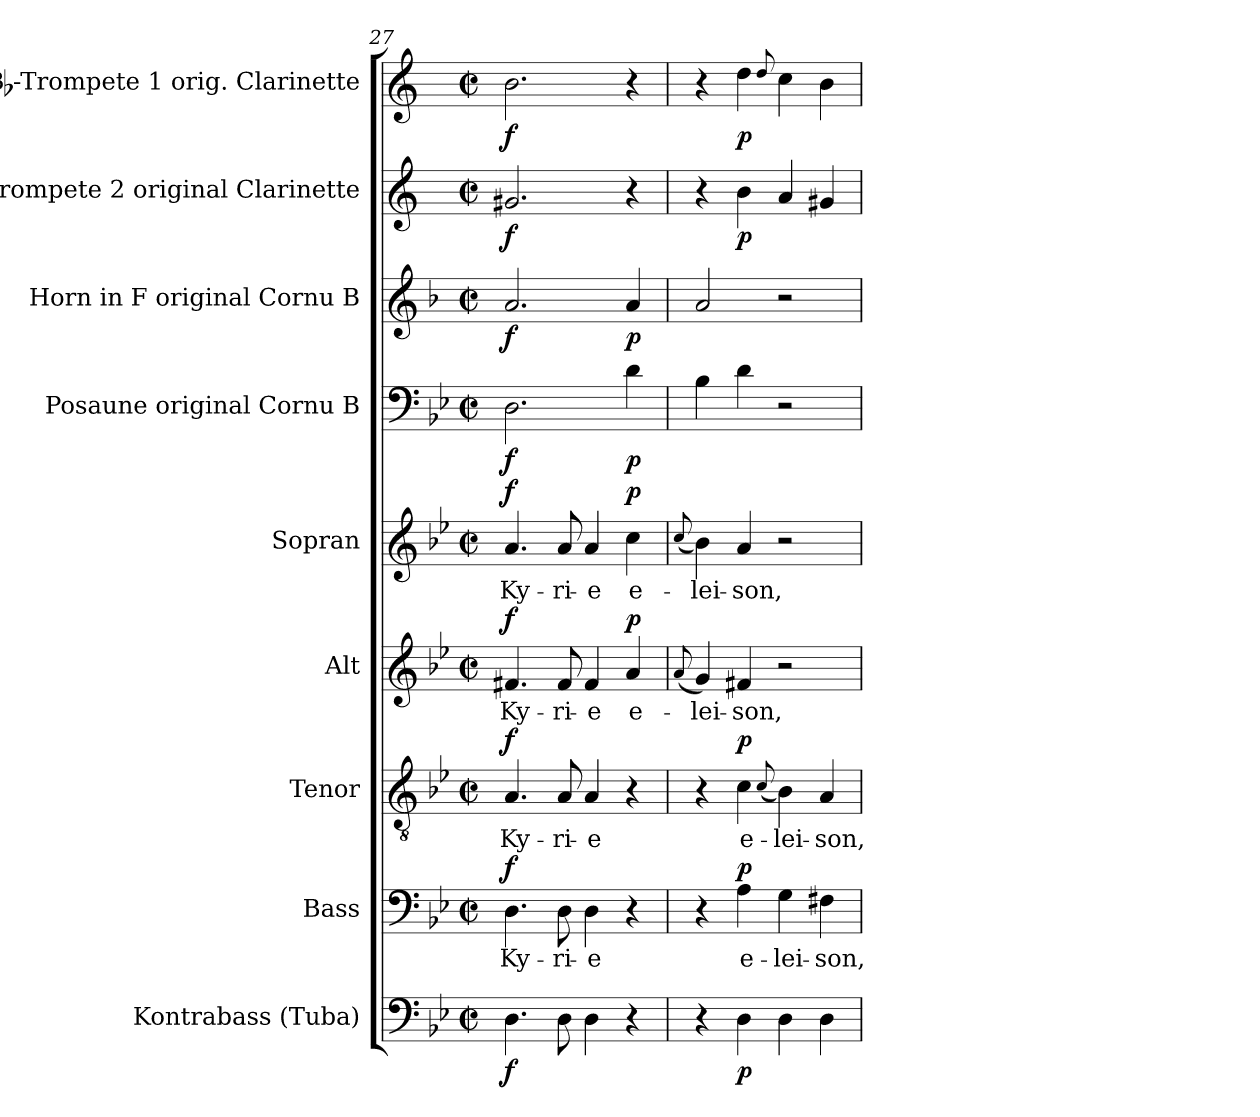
**kern	**dynam	**kern	**text	**dynam	**kern	**text	**dynam	**kern	**text	**dynam	**kern	**text	**dynam	**kern	**dynam	**kern	**dynam	**kern	**dynam	**kern	**dynam
*part9	*part9	*part8	*part8	*part8	*part7	*part7	*part7	*part6	*part6	*part6	*part5	*part5	*part5	*part4	*part4	*part3	*part3	*part2	*part2	*part1	*part1
*staff9	*staff9	*staff8	*staff8	*staff8	*staff7	*staff7	*staff7	*staff6	*staff6	*staff6	*staff5	*staff5	*staff5	*staff4	*staff4	*staff3	*staff3	*staff2	*staff2	*staff1	*staff1
*I"Kontrabass (Tuba)	*	*I"Bass	*	*	*I"Tenor	*	*	*I"Alt	*	*	*I"Sopran	*	*	*I"Posaune original Cornu B	*	*I"Horn in F original Cornu B	*	*I"Bb-Trompete 2 original Clarinette	*	*I"Bb-Trompete 1 orig. Clarinette	*
*I'Kb.	*	*I'B.	*	*	*I'T.	*	*	*I'A.	*	*	*I'S.	*	*	*I'Pos.	*	*I'Hrn.	*	*I'Bb Trp. 2	*	*I'Bb Trp. 1	*
*clefF4	*	*clefF4	*	*	*clefGv2	*	*	*clefG2	*	*	*clefG2	*	*	*clefF4	*	*clefG2	*	*clefG2	*	*clefG2	*
*ITrd7c12	*	*	*	*	*	*	*	*	*	*	*	*	*	*	*	*ITrd4c7	*	*ITrd1c2	*	*ITrd1c2	*
*k[b-e-]	*	*k[b-e-]	*	*	*k[b-e-]	*	*	*k[b-e-]	*	*	*k[b-e-]	*	*	*k[b-e-]	*	*k[b-e-]	*	*k[b-e-]	*	*k[b-e-]	*
*B-:	*	*B-:	*	*	*B-:	*	*	*B-:	*	*	*B-:	*	*	*B-:	*	*B-:	*	*B-:	*	*B-:	*
*M2/2	*	*M2/2	*	*	*M2/2	*	*	*M2/2	*	*	*M2/2	*	*	*M2/2	*	*M2/2	*	*M2/2	*	*M2/2	*
*met(c|)	*	*met(c|)	*	*	*met(c|)	*	*	*met(c|)	*	*	*met(c|)	*	*	*met(c|)	*	*met(c|)	*	*met(c|)	*	*met(c|)	*
=27	=27	=27	=27	=27	=27	=27	=27	=27	=27	=27	=27	=27	=27	=27	=27	=27	=27	=27	=27	=27	=27
!	!LO:DY:b	!	!LO:LY:b	!LO:DY:a	!	!LO:LY:b	!LO:DY:a	!	!LO:LY:b	!LO:DY:a	!	!LO:LY:b	!LO:DY:a	!	!LO:DY:b	!	!LO:DY:b	!	!LO:DY:b	!	!LO:DY:b
4.DD\	f	4.D\	Ky-	f	4.A/	Ky-	f	4.f#X/	Ky-	f	4.a/	Ky-	f	2.D\	f	2.d/	f	2.f#X/	f	2.a\	f
!	!	!	!LO:LY:b	!	!	!LO:LY:b	!	!	!LO:LY:b	!	!	!LO:LY:b	!	!	!	!	!	!	!	!	!
8DD\	.	8D\	-ri-	.	8A/	-ri-	.	8f#/	-ri-	.	8a/	-ri-	.	.	.	.	.	.	.	.	.
!	!	!	!LO:LY:b	!	!	!LO:LY:b	!	!	!LO:LY:b	!	!	!LO:LY:b	!	!	!	!	!	!	!	!	!
4DD\	.	4D\	-e	.	4A/	-e	.	4f#/	-e	.	4a/	-e	.	.	.	.	.	.	.	.	.
!	!	!	!	!	!	!	!	!	!LO:LY:b	!LO:DY:a	!	!LO:LY:b	!LO:DY:a	!	!LO:DY:b	!	!LO:DY:b	!	!	!	!
4r	.	4r	.	.	4r	.	.	4a/	e-	p	4cc\	e-	p	4d\	p	4d/	p	4r	.	4r	.
=28	=28	=28	=28	=28	=28	=28	=28	=28	=28	=28	=28	=28	=28	=28	=28	=28	=28	=28	=28	=28	=28
.	.	.	.	.	.	.	.	(<8qqa/	.	.	(<8qqcc/	.	.	.	.	.	.	.	.	.	.
!	!	!	!	!	!	!	!	!	!LO:LY:b	!	!	!LO:LY:b	!	!	!	!	!	!	!	!	!
4r	.	4r	.	.	4r	.	.	4g/)	-lei-	.	4b-\)	-lei-	.	4B-\	.	2d/	.	4r	.	4r	.
!	!LO:DY:b	!	!LO:LY:b	!LO:DY:a	!	!LO:LY:b	!LO:DY:a	!	!LO:LY:b	!	!	!LO:LY:b	!	!	!	!	!	!	!LO:DY:b	!	!LO:DY:b
4DD\	p	4A\	e-	p	4c\	e-	p	4f#X/	-son,	.	4a/	-son,	.	4d\	.	.	.	4a\	p	4cc\	p
.	.	.	.	.	(<8qqc/	.	.	.	.	.	.	.	.	.	.	.	.	.	.	8qqcc/	.
!	!	!	!LO:LY:b	!	!	!LO:LY:b	!	!	!	!	!	!	!	!	!	!	!	!	!	!	!
4DD\	.	4G\	-lei-	.	4B-\)	-lei-	.	2r	.	.	2r	.	.	2r	.	2r	.	4g/	.	4b-\	.
!	!	!	!LO:LY:b	!	!	!LO:LY:b	!	!	!	!	!	!	!	!	!	!	!	!	!	!	!
4DD\	.	4F#X\	-son,	.	4A/	-son,	.	.	.	.	.	.	.	.	.	.	.	4f#X/	.	4a\	.
=	=	=	=	=	=	=	=	=	=	=	=	=	=	=	=	=	=	=	=	=	=
*-	*-	*-	*-	*-	*-	*-	*-	*-	*-	*-	*-	*-	*-	*-	*-	*-	*-	*-	*-	*-	*-
